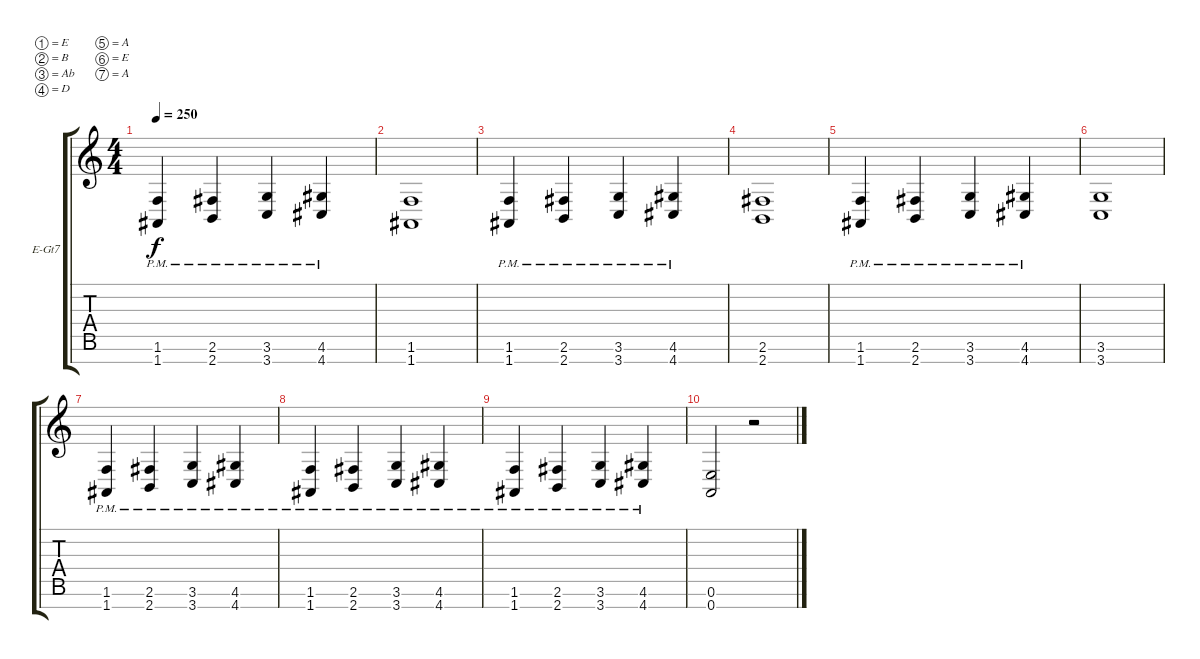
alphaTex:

\bracketExtendMode groupsimilarinstruments
\firstSystemTrackNameOrientation horizontal
\otherSystemsTrackNameOrientation horizontal
\track ("Rhythm" "E-Gt7") {instrument overdrivenguitar}
\staff {score tabs}
\tuning (E4 B3 Ab3 D3 A2 E2 A1)
\ts (4 4)
\tempo 250
\clef g2
\ks c
(1.6{pm} 1.7{pm}).4{dy f} (2.6{pm} 2.7{pm}).4 (3.6{pm} 3.7{pm}).4 (4.6{pm} 4.7{pm}).4 |
(1.6 1.7).1 |
(1.6{pm} 1.7{pm}).4 (2.6{pm} 2.7{pm}).4 (3.6{pm} 3.7{pm}).4 (4.6{pm} 4.7{pm}).4 |
(2.6 2.7).1 |
(1.6{pm} 1.7{pm}).4 (2.6{pm} 2.7{pm}).4 (3.6{pm} 3.7{pm}).4 (4.6{pm} 4.7{pm}).4 |
(3.6 3.7).1 |
(1.6{pm} 1.7{pm}).4 (2.6{pm} 2.7{pm}).4 (3.6{pm} 3.7{pm}).4 (4.6{pm} 4.7{pm}).4 |
(1.6{pm} 1.7{pm}).4 (2.6{pm} 2.7{pm}).4 (3.6{pm} 3.7{pm}).4 (4.6{pm} 4.7{pm}).4 |
(1.6{pm} 1.7{pm}).4 (2.6{pm} 2.7{pm}).4 (3.6{pm} 3.7{pm}).4 (4.6{pm} 4.7{pm}).4 |
(0.6 0.7).2 r.2
